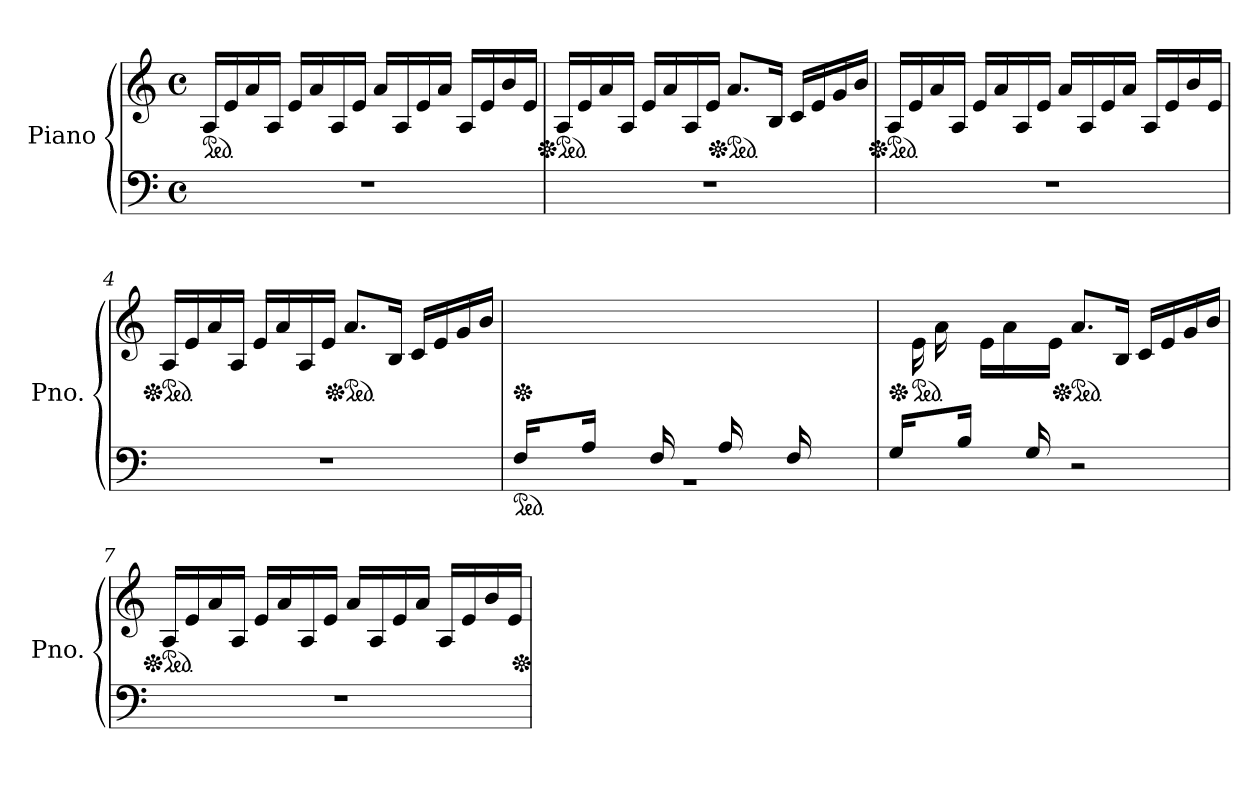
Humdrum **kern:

**kern	**kern
*part1	*part1
*staff2	*staff1
*I"Piano	*
*I'Pno.	*
*clefF4	*clefG2
*k[]	*k[]
*M4/4	*M4/4
*met(c)	*met(c)
*MM80	*MM80
*	*ped
=1	=1
1r	16A/LL
.	16e/
.	16a/
.	16A/JJ
.	16e/LL
.	16a/
.	16A/
.	16e/JJ
.	16a/LL
.	16A/
.	16e/
.	16a/JJ
.	16A/LL
.	16e/
.	16b/
.	16e/JJ
=2	=2
*	*Xped
*	*ped
1r	16A/LL
.	16e/
.	16a/
.	16A/JJ
.	16e/LL
.	16a/
.	16A/
.	16e/JJ
*	*Xped
*	*ped
.	8.a/L
.	16B/Jk
.	16c/LL
.	16e/
.	16g/
.	16b/JJ
=3	=3
*	*Xped
*	*ped
1r	16A/LL
.	16e/
.	16a/
.	16A/JJ
.	16e/LL
.	16a/
.	16A/
.	16e/JJ
.	16a/LL
.	16A/
.	16e/
.	16a/JJ
.	16A/LL
.	16e/
.	16b/
.	16e/JJ
!!LO:LB:g=z
=4	=4
*	*Xped
*	*ped
1r	16A/LL
.	16e/
.	16a/
.	16A/JJ
.	16e/LL
.	16a/
.	16A/
.	16e/JJ
*	*Xped
*	*ped
.	8.a/L
.	16B/Jk
.	16c/LL
.	16e/
.	16g/
.	16b/JJ
=5	=5
*ped	*
*^	*
*	*	*Xped
16F/LL	1r	16ryy
8ryy	.	16e\
.	.	16a\
16A/JJ	.	16ryy
8ryy	.	16e\LL
.	.	16a\
16F/	.	16ryy
8ryy	.	16e\JJ
.	.	16a\LL
16A/	.	16ryy
8ryy	.	16e\
.	.	16a\JJ
16F/LL	.	16ryy
8.ryy	.	16e\
.	.	16a\
.	.	16e\JJ
=6	=6	=6
*	*	*Xped
16G/LL	2ryy	16ryy
*	*	*ped
8ryy	.	16e\
.	.	16a\
16B/JJ	.	16ryy
8ryy	.	16e\LL
.	.	16a\
16G/	.	16ryy
2ryy	.	16e\JJ
*	*	*Xped
*	*	*ped
.	2r	8.a/L
.	.	16B/Jk
.	.	16c/LL
.	.	16e/
.	.	16g/
16ryy	.	16b/JJ
*v	*v	*
!!LO:LB:g=z
=7	=7
*	*Xped
*	*ped
1r	16A/LL
.	16e/
.	16a/
.	16A/JJ
.	16e/LL
.	16a/
.	16A/
.	16e/JJ
.	16a/LL
.	16A/
.	16e/
.	16a/JJ
.	16A/LL
.	16e/
.	16b/
.	16e/JJ
*	*Xped
=	=
*-	*-
